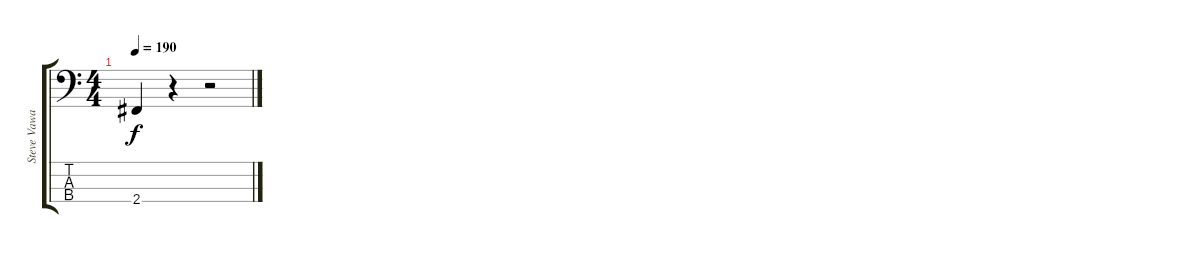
\track ("Steve Vawamas bass" "Steve Vawa") {instrument electricbassfinger}
\staff {score tabs}
\tuning (G2 D2 A1 E1) {hide}
\ts (4 4)
\tempo 190
\clef f4
\ks c
2.4.4{dy f} r.4 r.2
